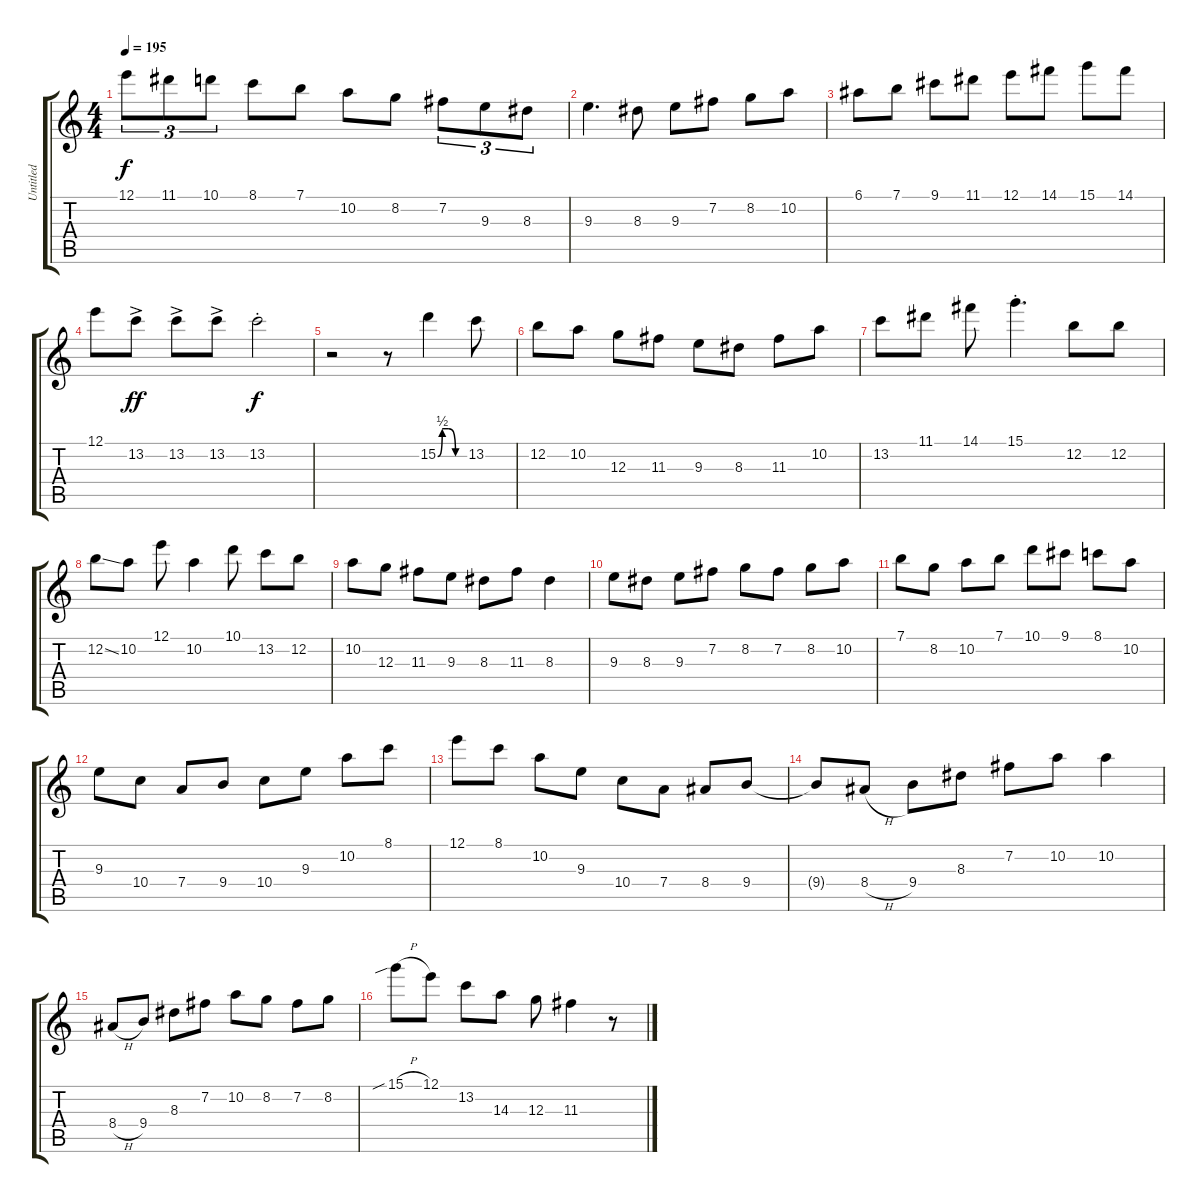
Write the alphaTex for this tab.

\track ("Untitled" "Untitled") {instrument acousticguitarnylon}
\staff {score tabs}
\tuning (E4 B3 G3 D3 A2 E2) {hide}
\ts (4 4)
\tempo 195
\clef g2
\ks c
12.1.8{tu (3 2) dy f} 11.1.8{tu (3 2)} 10.1.8{tu (3 2)} 8.1.8 7.1.8 10.2.8 8.2.8 7.2.8{tu (3 2)} 9.3.8{tu (3 2)} 8.3.8{tu (3 2)} |
9.3.4{d} 8.3.8 9.3.8 7.2.8 8.2.8 10.2.8 |
6.1.8 7.1.8 9.1.8 11.1.8 12.1.8 14.1.8 15.1.8 14.1.8 |
12.1.8 13.2{ac}.8{dy ff} 13.2{ac}.8 13.2{ac}.8 13.2{st}.2{dy f} |
r.2 r.8 15.2{be (custom 0 0 10 2 25 2 40 0 60 0)}.4 13.2.8 |
12.2.8 10.2.8 12.3.8 11.3.8 9.3.8 8.3.8 11.3.8 10.2.8 |
13.2.8 11.1.8 14.1.8 15.1{st}.4{d} 12.2.8 12.2.8 |
12.2{ss}.8 10.2.8 12.1.8 10.2.4 10.1.8 13.2.8 12.2.8 |
10.2.8 12.3.8 11.3.8 9.3.8 8.3.8 11.3.8 8.3.4 |
9.3.8 8.3.8 9.3.8 7.2.8 8.2.8 7.2.8 8.2.8 10.2.8 |
7.1.8 8.2.8 10.2.8 7.1.8 10.1.8 9.1.8 8.1.8 10.2.8 |
9.3.8 10.4.8 7.4.8 9.4.8 10.4.8 9.3.8 10.2.8 8.1.8 |
12.1.8 8.1.8 10.2.8 9.3.8 10.4.8 7.4.8 8.4.8 9.4.8 |
9.4{t}.8 8.4{h}.8 9.4.8 8.3.8 7.2.8 10.2.8 10.2.4 |
8.4{h}.8 9.4.8 8.3.8 7.2.8 10.2.8 8.2.8 7.2.8 8.2.8 |
15.1{sib h}.8 12.1.8 13.2.8 14.3.8 12.3.8 11.3.4 r.8
